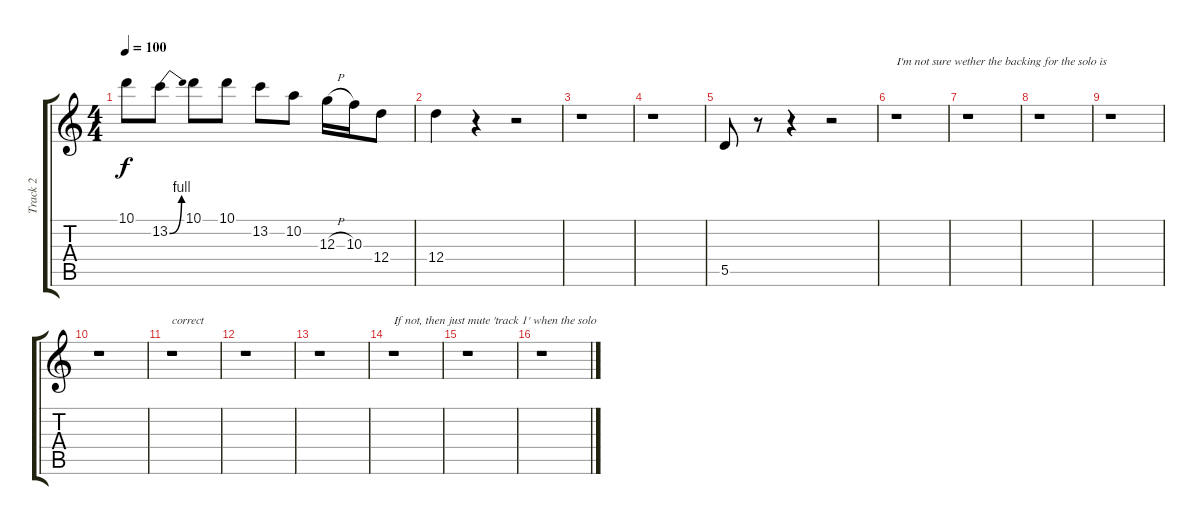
\track ("Track 2" "Track 2") {instrument overdrivenguitar}
\staff {score tabs}
\tuning (E4 B3 G3 D3 A2 E2) {hide}
\ts (4 4)
\tempo 100
\clef g2
\ks c
10.1.8{dy f} 13.2{be (bend 0 0 60 4)}.8 10.1.8 10.1.8 13.2.8 10.2.8 12.3{h}.16 10.3.16 12.4.8 |
12.4.4 r.4 r.2 |
r.1 |
r.1 |
5.5.8 r.8 r.4 r.2 |
r.1{txt "I'm not sure wether the backing for the solo is  "} |
r.1 |
r.1 |
r.1 |
r.1 |
r.1{txt "correct"} |
r.1 |
r.1 |
r.1{txt "If not, then just mute 'track 1' when the solo"} |
r.1 |
r.1
